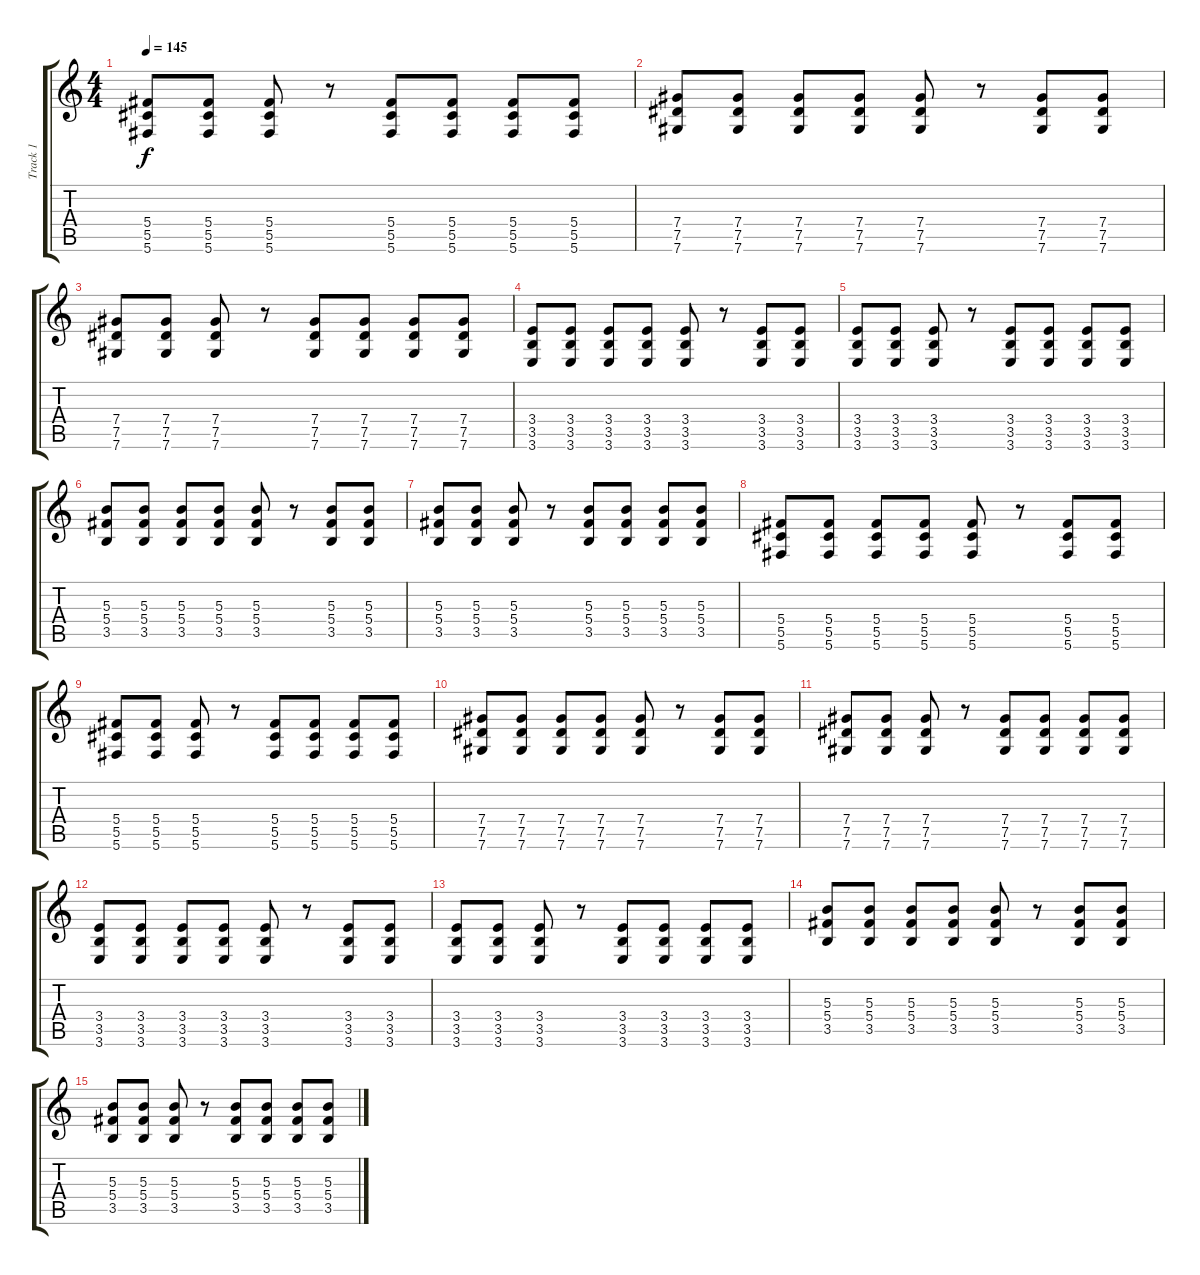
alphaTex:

\track ("Track 1" "Track 1") {instrument distortionguitar}
\staff {score tabs}
\tuning (Eb4 Bb3 Gb3 Db3 Ab2 Db2) {hide}
\ts (4 4)
\tempo 145
\clef g2
\ks c
(5.4 5.5 5.6).8{dy f} (5.4 5.5 5.6).8 (5.4 5.5 5.6).8 r.8 (5.4 5.5 5.6).8 (5.4 5.5 5.6).8 (5.4 5.5 5.6).8 (5.4 5.5 5.6).8 |
(7.4 7.5 7.6).8 (7.4 7.5 7.6).8 (7.4 7.5 7.6).8 (7.4 7.5 7.6).8 (7.4 7.5 7.6).8 r.8 (7.4 7.5 7.6).8 (7.4 7.5 7.6).8 |
(7.4 7.5 7.6).8 (7.4 7.5 7.6).8 (7.4 7.5 7.6).8 r.8 (7.4 7.5 7.6).8 (7.4 7.5 7.6).8 (7.4 7.5 7.6).8 (7.4 7.5 7.6).8 |
(3.4 3.5 3.6).8 (3.4 3.5 3.6).8 (3.4 3.5 3.6).8 (3.4 3.5 3.6).8 (3.4 3.5 3.6).8 r.8 (3.4 3.5 3.6).8 (3.4 3.5 3.6).8 |
(3.4 3.5 3.6).8 (3.4 3.5 3.6).8 (3.4 3.5 3.6).8 r.8 (3.4 3.5 3.6).8 (3.4 3.5 3.6).8 (3.4 3.5 3.6).8 (3.4 3.5 3.6).8 |
(5.3 5.4 3.5).8 (5.3 5.4 3.5).8 (5.3 5.4 3.5).8 (5.3 5.4 3.5).8 (5.3 5.4 3.5).8 r.8 (5.3 5.4 3.5).8 (5.3 5.4 3.5).8 |
(5.3 5.4 3.5).8 (5.3 5.4 3.5).8 (5.3 5.4 3.5).8 r.8 (5.3 5.4 3.5).8 (5.3 5.4 3.5).8 (5.3 5.4 3.5).8 (5.3 5.4 3.5).8 |
(5.4 5.5 5.6).8 (5.4 5.5 5.6).8 (5.4 5.5 5.6).8 (5.4 5.5 5.6).8 (5.4 5.5 5.6).8 r.8 (5.4 5.5 5.6).8 (5.4 5.5 5.6).8 |
(5.4 5.5 5.6).8 (5.4 5.5 5.6).8 (5.4 5.5 5.6).8 r.8 (5.4 5.5 5.6).8 (5.4 5.5 5.6).8 (5.4 5.5 5.6).8 (5.4 5.5 5.6).8 |
(7.4 7.5 7.6).8 (7.4 7.5 7.6).8 (7.4 7.5 7.6).8 (7.4 7.5 7.6).8 (7.4 7.5 7.6).8 r.8 (7.4 7.5 7.6).8 (7.4 7.5 7.6).8 |
(7.4 7.5 7.6).8 (7.4 7.5 7.6).8 (7.4 7.5 7.6).8 r.8 (7.4 7.5 7.6).8 (7.4 7.5 7.6).8 (7.4 7.5 7.6).8 (7.4 7.5 7.6).8 |
(3.4 3.5 3.6).8 (3.4 3.5 3.6).8 (3.4 3.5 3.6).8 (3.4 3.5 3.6).8 (3.4 3.5 3.6).8 r.8 (3.4 3.5 3.6).8 (3.4 3.5 3.6).8 |
(3.4 3.5 3.6).8 (3.4 3.5 3.6).8 (3.4 3.5 3.6).8 r.8 (3.4 3.5 3.6).8 (3.4 3.5 3.6).8 (3.4 3.5 3.6).8 (3.4 3.5 3.6).8 |
(5.3 5.4 3.5).8 (5.3 5.4 3.5).8 (5.3 5.4 3.5).8 (5.3 5.4 3.5).8 (5.3 5.4 3.5).8 r.8 (5.3 5.4 3.5).8 (5.3 5.4 3.5).8 |
(5.3 5.4 3.5).8 (5.3 5.4 3.5).8 (5.3 5.4 3.5).8 r.8 (5.3 5.4 3.5).8 (5.3 5.4 3.5).8 (5.3 5.4 3.5).8 (5.3 5.4 3.5).8
